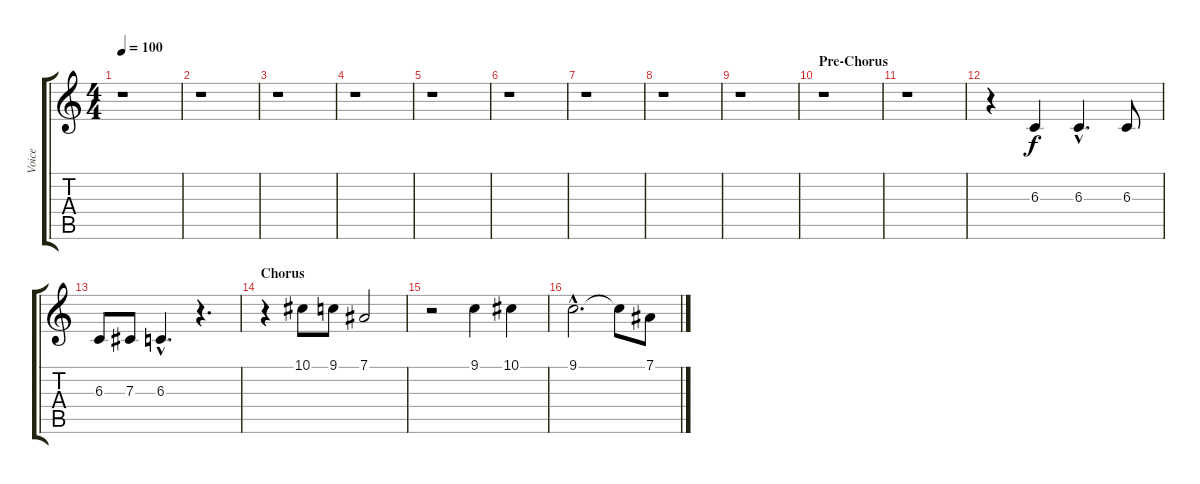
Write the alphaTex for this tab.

\track ("Voice" "Voice") {instrument viola}
\staff {score tabs}
\tuning (Eb4 Bb3 Gb3 Db3 Ab2 Eb2) {hide}
\ts (4 4)
\tempo 100
\clef g2
\ks c
r.1{dy f} |
r.1 |
r.1 |
r.1 |
r.1 |
r.1 |
r.1 |
r.1 |
r.1 |
\section ("" "Pre-Chorus")
r.1 |
r.1 |
r.4 6.3.4 6.3{hac}.4{d} 6.3.8 |
6.3.8 7.3.8 6.3{hac}.4{d} r.4{d} |
\section ("" "Chorus")
r.4 10.1.8 9.1.8 7.1.2 |
r.2 9.1.4 10.1.4 |
9.1{hac}.2{d} 9.1{t}.8 7.1.8
